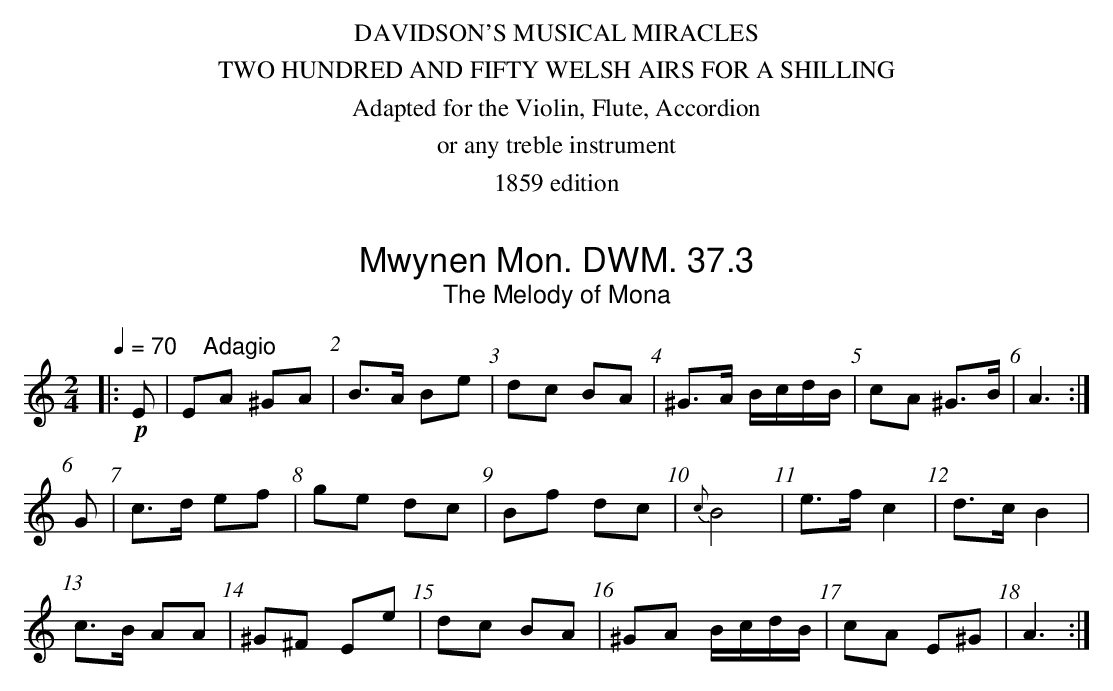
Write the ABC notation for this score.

X:1
T:Mwynen Mon. DWM. 37.3
T:Melody of Mona, The
M:2/4
L:1/8
Q:1/4=70 "    Adagio"
K:Am
|:!p!E|EA ^GA|B>A Be|dc BA|^G>A B/c/d/B/|cA ^G>B|A3:|
@G|c>d ef|ge dc|Bf dc|{c}B4|e>f c2|d>c B2|
c>B AA|^G^F Ee|dc BA| ^GA B/c/d/B/| cA E^G|A3:|
